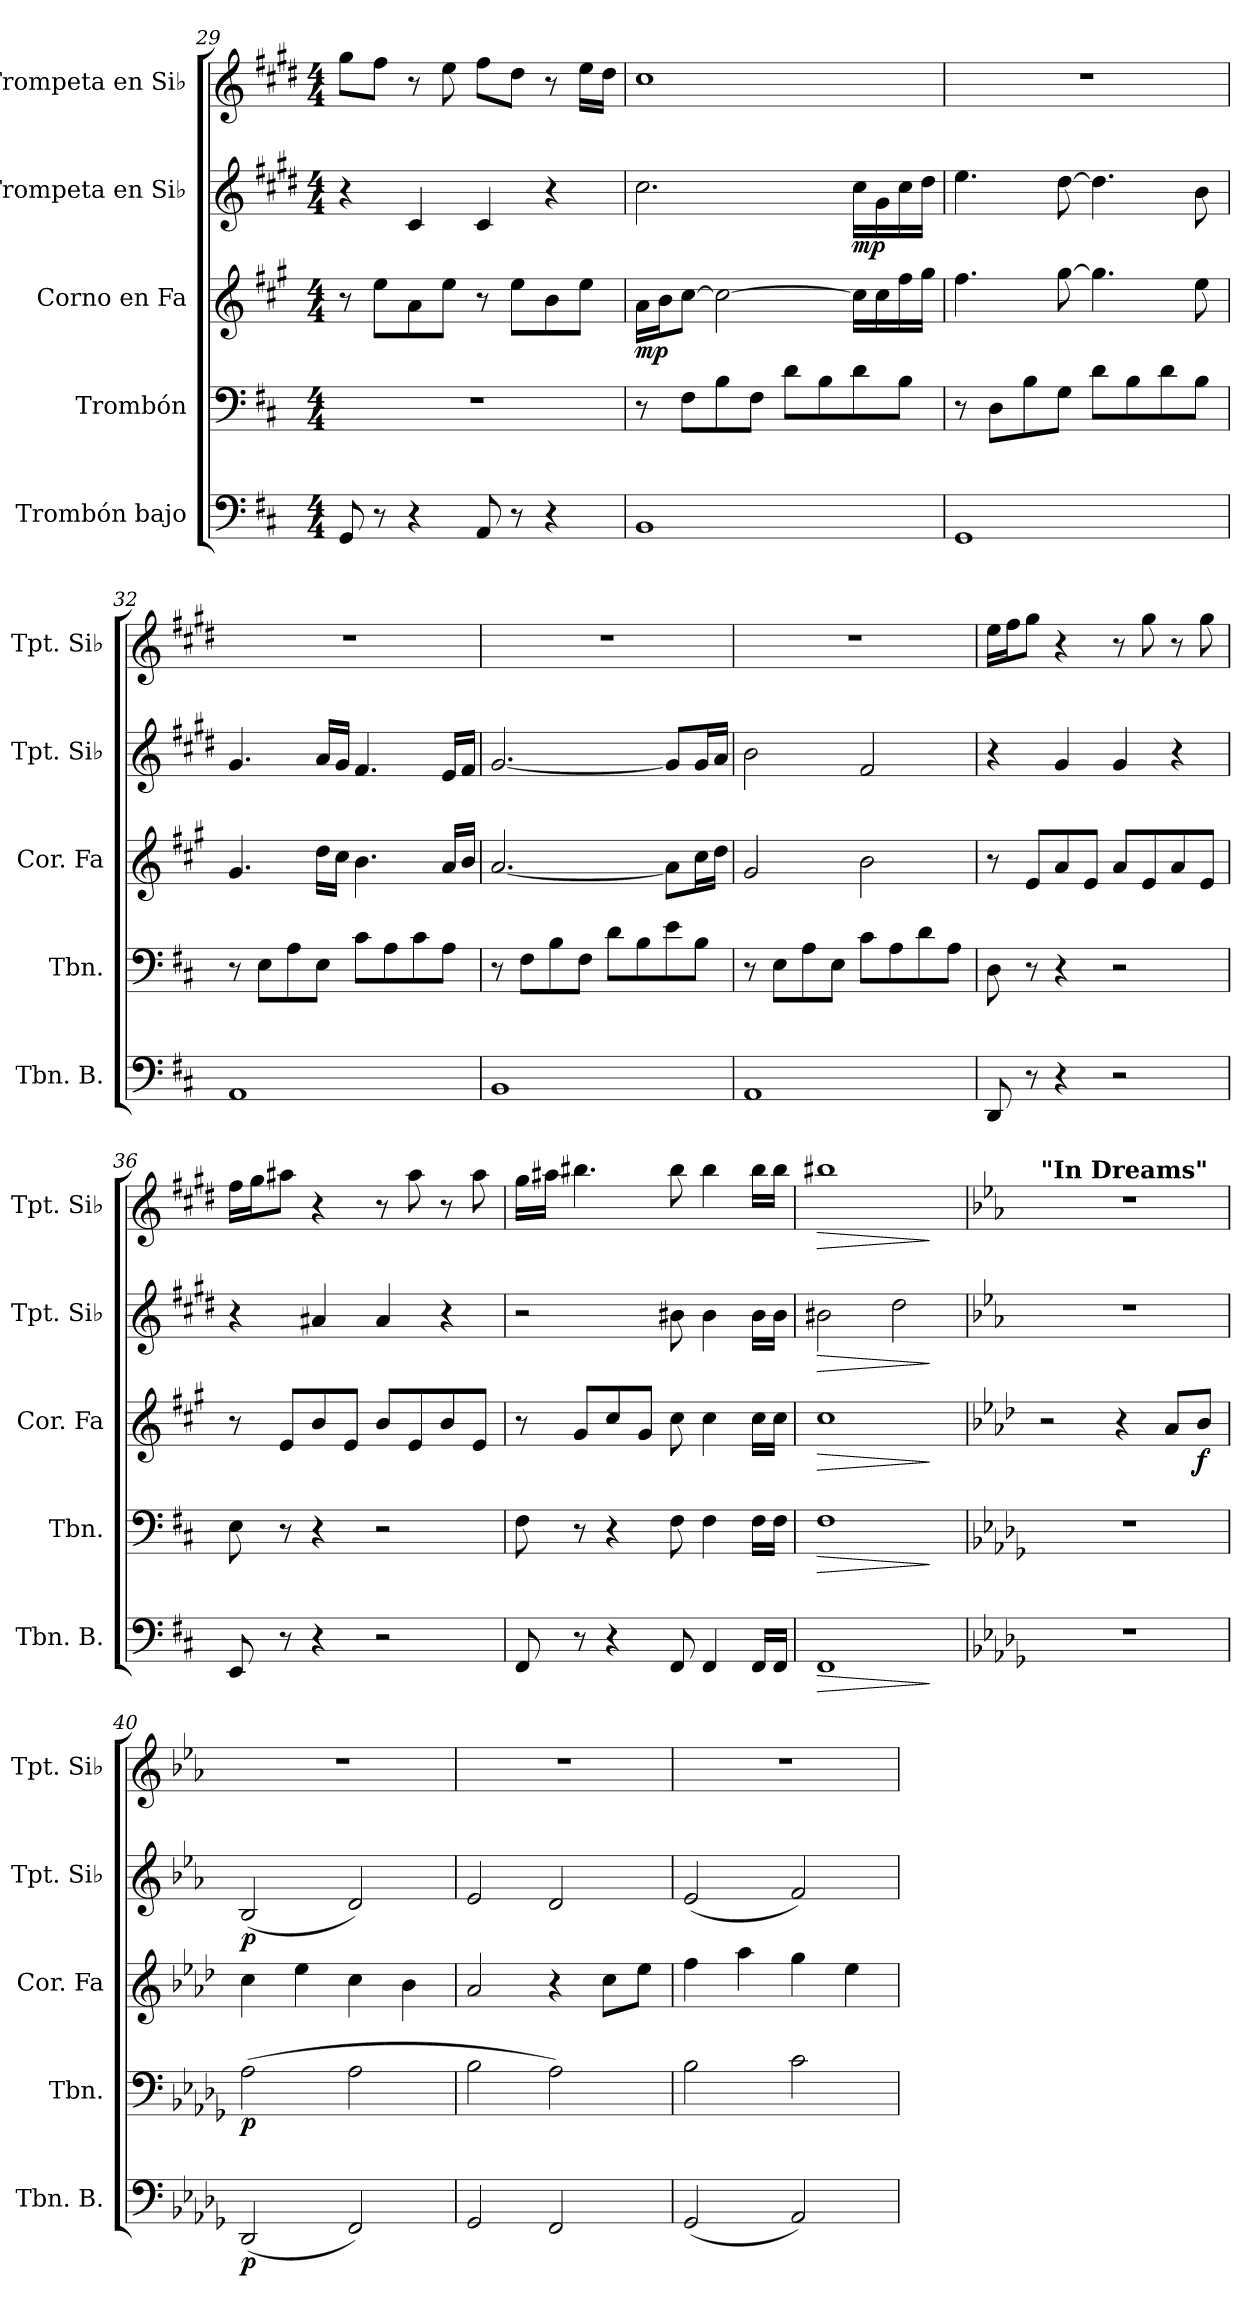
**kern	**dynam	**kern	**dynam	**kern	**dynam	**kern	**dynam	**kern	**dynam
*part5	*part5	*part4	*part4	*part3	*part3	*part2	*part2	*part1	*part1
*staff5	*staff5	*staff4	*staff4	*staff3	*staff3	*staff2	*staff2	*staff1	*staff1
*I"Trombón bajo	*	*I"Trombón	*	*I"Corno en Fa	*	*I"Trompeta en Si♭	*	*I"Trompeta en Si♭	*
*I'Tbn. B.	*	*I'Tbn.	*	*I'Cor. Fa	*	*I'Tpt. Si♭	*	*I'Tpt. Si♭	*
*clefF4	*	*clefF4	*	*clefG2	*	*clefG2	*	*clefG2	*
*	*	*	*	*ITrd4c7	*	*ITrd1c2	*	*ITrd1c2	*
*k[f#c#]	*	*k[f#c#]	*	*k[f#c#]	*	*k[f#c#]	*	*k[f#c#]	*
*M4/4	*	*M4/4	*	*M4/4	*	*M4/4	*	*M4/4	*
=29	=29	=29	=29	=29	=29	=29	=29	=29	=29
8GG/	.	1r	.	8r	.	4r	.	8ff#\L	.
8r	.	.	.	8a\L	.	.	.	8ee\J	.
4r	.	.	.	8d\	.	4B/	.	8r	.
.	.	.	.	8a\J	.	.	.	8dd\	.
8AA/	.	.	.	8r	.	4B/	.	8ee\L	.
8r	.	.	.	8a\L	.	.	.	8cc#\J	.
4r	.	.	.	8e\	.	4r	.	8r	.
.	.	.	.	8a\J	.	.	.	16dd\LL	.
.	.	.	.	.	.	.	.	16cc#\JJ	.
!!LO:PB:g=z
=30	=30	=30	=30	=30	=30	=30	=30	=30	=30
!	!	!	!	!	!LO:DY:b	!	!	!	!
1BB	.	8r	.	16d\LL	mp	2.b\	.	1b	.
.	.	.	.	16e\J	.	.	.	.	.
.	.	8F#\L	.	[8f#\J	.	.	.	.	.
.	.	8B\	.	2f#\_	.	.	.	.	.
.	.	8F#\J	.	.	.	.	.	.	.
.	.	8d\L	.	.	.	.	.	.	.
.	.	8B\	.	.	.	.	.	.	.
!	!	!	!	!	!	!	!LO:DY:b	!	!
.	.	8d\	.	16f#\LL]	.	16b\LL	mp	.	.
.	.	.	.	16f#\	.	16f#\	.	.	.
.	.	8B\J	.	16b\	.	16b\	.	.	.
.	.	.	.	16cc#\JJ	.	16cc#\JJ	.	.	.
=31	=31	=31	=31	=31	=31	=31	=31	=31	=31
1GG	.	8r	.	4.b\	.	4.dd\	.	1r	.
.	.	8D\L	.	.	.	.	.	.	.
.	.	8B\	.	.	.	.	.	.	.
.	.	8G\J	.	[8cc#\	.	[8cc#\	.	.	.
.	.	8d\L	.	4.cc#\]	.	4.cc#\]	.	.	.
.	.	8B\	.	.	.	.	.	.	.
.	.	8d\	.	.	.	.	.	.	.
.	.	8B\J	.	8a\	.	8a\	.	.	.
=32	=32	=32	=32	=32	=32	=32	=32	=32	=32
1AA	.	8r	.	4.c#/	.	4.f#/	.	1r	.
.	.	8E\L	.	.	.	.	.	.	.
.	.	8A\	.	.	.	.	.	.	.
.	.	8E\J	.	16g\LL	.	16g/LL	.	.	.
.	.	.	.	16f#\JJ	.	16f#/JJ	.	.	.
.	.	8c#\L	.	4.e\	.	4.e/	.	.	.
.	.	8A\	.	.	.	.	.	.	.
.	.	8c#\	.	.	.	.	.	.	.
.	.	8A\J	.	16d/LL	.	16d/LL	.	.	.
.	.	.	.	16e/JJ	.	16e/JJ	.	.	.
=33	=33	=33	=33	=33	=33	=33	=33	=33	=33
1BB	.	8r	.	[2.d/	.	[2.f#/	.	1r	.
.	.	8F#\L	.	.	.	.	.	.	.
.	.	8B\	.	.	.	.	.	.	.
.	.	8F#\J	.	.	.	.	.	.	.
.	.	8d\L	.	.	.	.	.	.	.
.	.	8B\	.	.	.	.	.	.	.
.	.	8e\	.	8d\L]	.	8f#/L]	.	.	.
.	.	8B\J	.	16f#\L	.	16f#/L	.	.	.
.	.	.	.	16g\JJ	.	16g/JJ	.	.	.
!!LO:LB:g=z
=34	=34	=34	=34	=34	=34	=34	=34	=34	=34
1AA	.	8r	.	2c#/	.	2a\	.	1r	.
.	.	8E\L	.	.	.	.	.	.	.
.	.	8A\	.	.	.	.	.	.	.
.	.	8E\J	.	.	.	.	.	.	.
.	.	8c#\L	.	2e\	.	2e/	.	.	.
.	.	8A\	.	.	.	.	.	.	.
.	.	8d\	.	.	.	.	.	.	.
.	.	8A\J	.	.	.	.	.	.	.
=35	=35	=35	=35	=35	=35	=35	=35	=35	=35
8DD/	.	8D\	.	8r	.	4r	.	16dd\LL	.
.	.	.	.	.	.	.	.	16ee\J	.
8r	.	8r	.	8A/L	.	.	.	8ff#\J	.
4r	.	4r	.	8d/	.	4f#/	.	4r	.
.	.	.	.	8A/J	.	.	.	.	.
2r	.	2r	.	8d/L	.	4f#/	.	8r	.
.	.	.	.	8A/	.	.	.	8ff#\	.
.	.	.	.	8d/	.	4r	.	8r	.
.	.	.	.	8A/J	.	.	.	8ff#\	.
=36	=36	=36	=36	=36	=36	=36	=36	=36	=36
8EE/	.	8E\	.	8r	.	4r	.	16ee\LL	.
.	.	.	.	.	.	.	.	16ff#\J	.
8r	.	8r	.	8A/L	.	.	.	8gg#X\J	.
4r	.	4r	.	8e/	.	4g#X/	.	4r	.
.	.	.	.	8A/J	.	.	.	.	.
2r	.	2r	.	8e/L	.	4g#/	.	8r	.
.	.	.	.	8A/	.	.	.	8gg#\	.
.	.	.	.	8e/	.	4r	.	8r	.
.	.	.	.	8A/J	.	.	.	8gg#\	.
=37	=37	=37	=37	=37	=37	=37	=37	=37	=37
8FF#/	.	8F#\	.	8r	.	2r	.	16ff#\LL	.
.	.	.	.	.	.	.	.	16gg#X\JJ	.
8r	.	8r	.	8c#/L	.	.	.	4.aa#X\	.
4r	.	4r	.	8f#/	.	.	.	.	.
.	.	.	.	8c#/J	.	.	.	.	.
8FF#/	.	8F#\	.	8f#\	.	8a#X\	.	8aa#\	.
4FF#/	.	4F#\	.	4f#\	.	4a#\	.	4aa#\	.
16FF#/LL	.	16F#\LL	.	16f#\LL	.	16a#\LL	.	16aa#\LL	.
16FF#/JJ	.	16F#\JJ	.	16f#\JJ	.	16a#\JJ	.	16aa#\JJ	.
!!LO:PB:g=z
=38	=38	=38	=38	=38	=38	=38	=38	=38	=38
!	!LO:HP:b	!	!LO:HP:b	!	!LO:HP:b	!	!LO:HP:b	!	!LO:HP:b
1FF#	>	1F#	>	1f#	>	2a#X\	>	1aa#X	>
.	.	.	.	.	.	2cc#\	.	.	.
.	]	.	]	.	]	.	]	.	]
=39	=39	=39	=39	=39	=39	=39	=39	=39	=39
*k[b-e-a-d-g-]	*	*k[b-e-a-d-g-]	*	*k[b-e-a-d-g-]	*	*k[b-e-a-d-g-]	*	*k[b-e-a-d-g-]	*
*	*	*	*	*	*	*	*	*MM72	*
!	!	!	!	!	!	!	!	!LO:TX:a:B:t="In Dreams"	!
1r	.	1r	.	2r	.	1r	.	1r	.
.	.	.	.	4r	.	.	.	.	.
.	.	.	.	8d-/L	.	.	.	.	.
!	!	!	!	!	!LO:DY:b	!	!	!	!
.	.	.	.	8e-/J	f	.	.	.	.
=40	=40	=40	=40	=40	=40	=40	=40	=40	=40
!	!LO:DY:b	!	!LO:DY:b	!	!	!	!LO:DY:b	!	!
(2DD-/	p	(2A-\	p	4f\	.	(2A-/	p	1r	.
.	.	.	.	4a-\	.	.	.	.	.
2FF/)	.	2A-\	.	4f\	.	2c/)	.	.	.
.	.	.	.	4e-\	.	.	.	.	.
=41	=41	=41	=41	=41	=41	=41	=41	=41	=41
2GG-/	.	2B-\	.	2d-/	.	2d-/	.	1r	.
2FF/	.	2A-\)	.	4r	.	2c/	.	.	.
.	.	.	.	8f\L	.	.	.	.	.
.	.	.	.	8a-\J	.	.	.	.	.
=42	=42	=42	=42	=42	=42	=42	=42	=42	=42
(2GG-/	.	2B-\	.	4b-\	.	(2d-/	.	1r	.
.	.	.	.	4dd-\	.	.	.	.	.
2AA-/)	.	2c\	.	4cc\	.	2e-/)	.	.	.
.	.	.	.	4a-\	.	.	.	.	.
=	=	=	=	=	=	=	=	=	=
*-	*-	*-	*-	*-	*-	*-	*-	*-	*-
